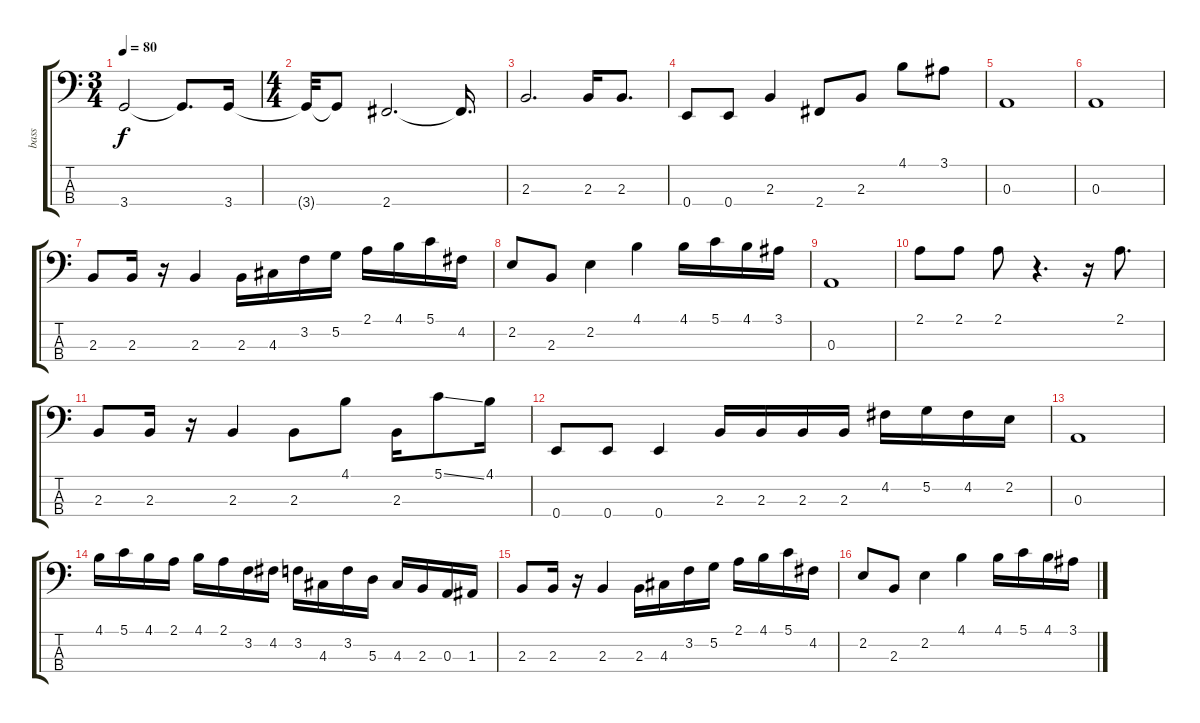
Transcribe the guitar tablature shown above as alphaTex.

\track ("bass" "bass") {instrument electricbassfinger}
\staff {score tabs}
\tuning (G2 D2 A1 E1) {hide}
\ts (3 4)
\tempo 80
\clef f4
\ks c
3.4.2{dy f} 3.4{t}.8{d} 3.4.16 |
\ts (4 4)
3.4{t}.32 3.4{t}.8 2.4.2{d} 2.4{t}.16{d} |
2.3.2{d} 2.3.16 2.3.8{d} |
0.4.8 0.4.8 2.3.4 2.4.8 2.3.8 4.1.8 3.1.8 |
0.3.1 |
0.3.1 |
2.3.8 2.3.16 r.16 2.3.4 2.3.16 4.3.16 3.2.16 5.2.16 2.1.16 4.1.16 5.1.16 4.2.16 |
2.2.8 2.3.8 2.2.4 4.1.4 4.1.16 5.1.16 4.1.16 3.1.16 |
0.3.1 |
2.1.8 2.1.8 2.1.8 r.4{d} r.16 2.1.8{d} |
2.3.8 2.3.16 r.16 2.3.4 2.3.8 4.1.8 2.3.16 5.1{ss}.8 4.1.16 |
0.4.8 0.4.8 0.4.4 2.3.16 2.3.16 2.3.16 2.3.16 4.2.16 5.2.16 4.2.16 2.2.16 |
0.3.1 |
4.1.16 5.1.16 4.1.16 2.1.16 4.1.16 2.1.16 3.2.16 4.2.16 3.2.16 4.3.16 3.2.16 5.3.16 4.3.16 2.3.16 0.3.16 1.3.16 |
2.3.8 2.3.16 r.16 2.3.4 2.3.16 4.3.16 3.2.16 5.2.16 2.1.16 4.1.16 5.1.16 4.2.16 |
2.2.8 2.3.8 2.2.4 4.1.4 4.1.16 5.1.16 4.1.16 3.1.16
